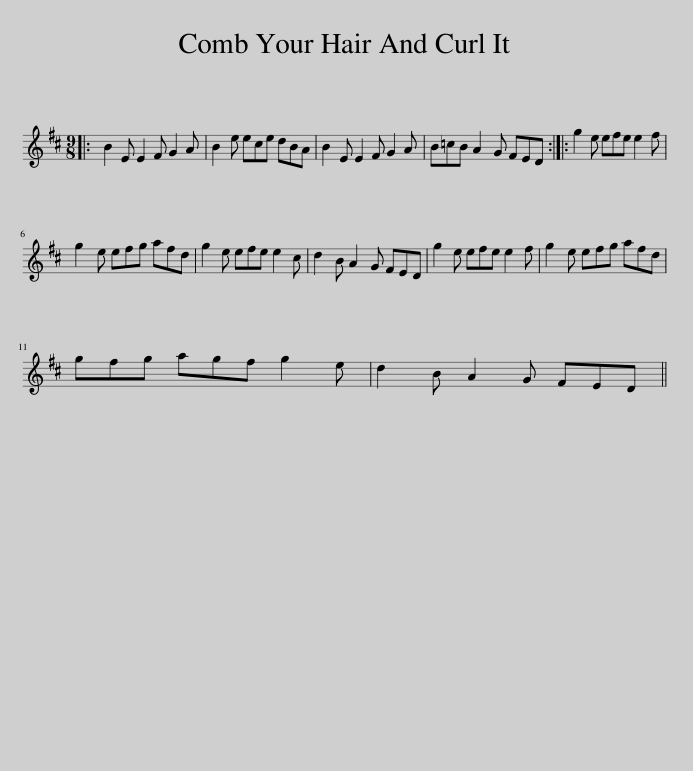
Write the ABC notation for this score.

X:1
L:1/8
M:9/8
I:linebreak $
K:D
V:1 treble
V:1
|: B2 E E2 F G2 A | B2 e ece dBA | B2 E E2 F G2 A | B=cB A2 G FED :: g2 e efe e2 f |$ %5
 g2 e efg afd | g2 e efe e2 c | d2 B A2 G FED | g2 e efe e2 f | g2 e efg afd |$ %10
 gfg agf g2 e | d2 B A2 G FED || %12
